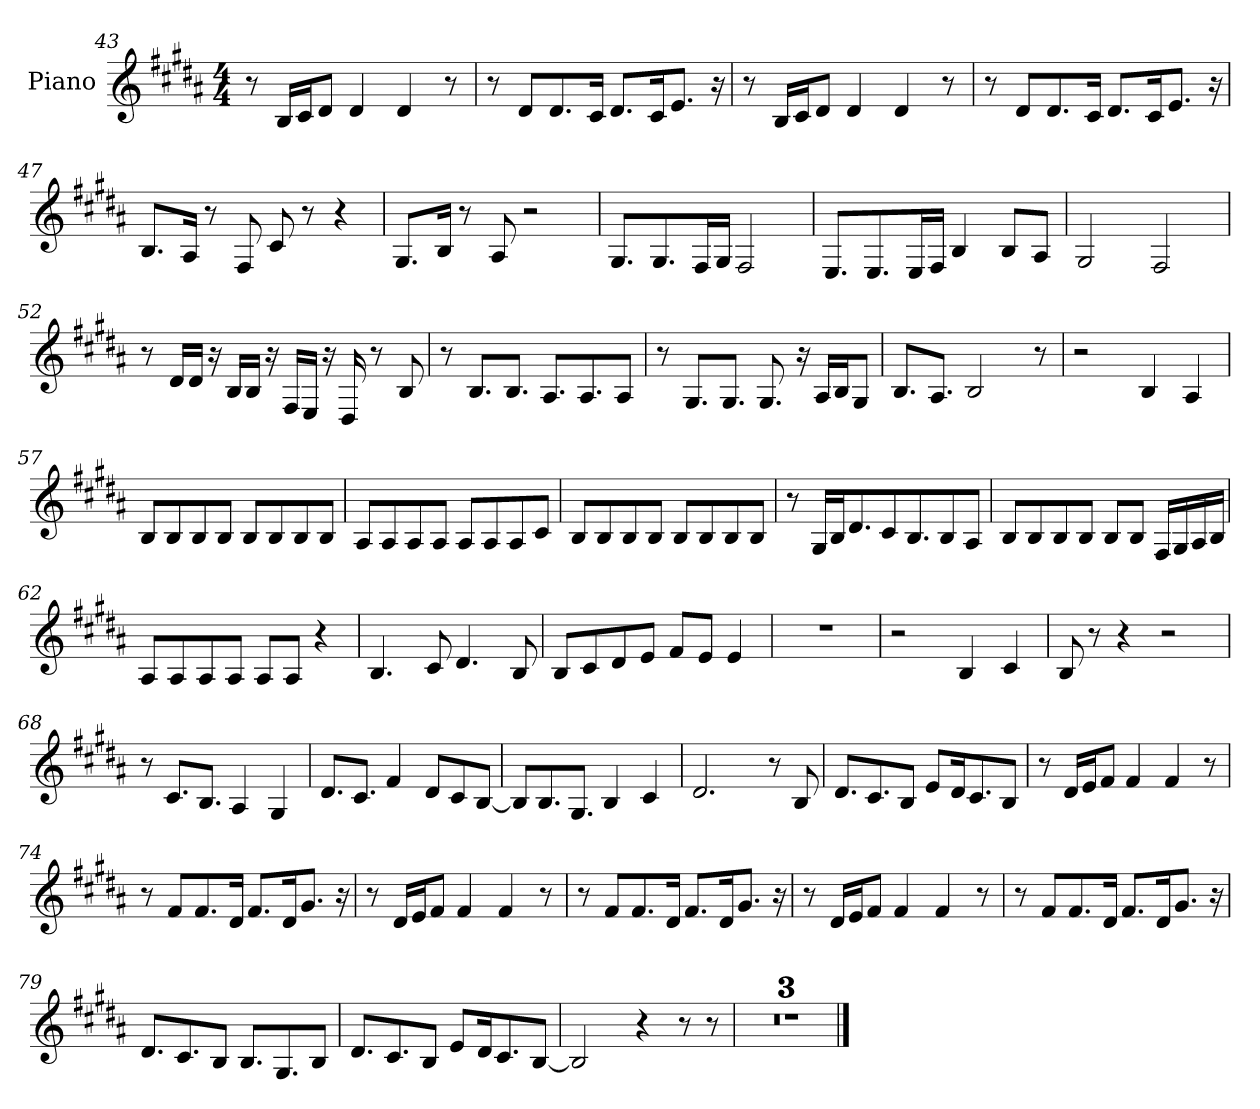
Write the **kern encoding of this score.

**kern
*part1
*staff1
*I"Piano
*I'Pno.
*clefG2
*k[f#c#g#d#a#]
*B:
*M4/4
=43
8r
16B/LL
16c#/J
8d#/J
4d#/
4d#/
8r
!!LO:PB:g=z
=44
8r
8d#/L
8.d#/
16c#/Jk
8.d#/L
16c#/K
8.e/J
16r
=45
8r
16B/LL
16c#/J
8d#/J
4d#/
4d#/
8r
=46
8r
8d#/L
8.d#/
16c#/Jk
8.d#/L
16c#/K
8.e/J
16r
=47
8.B/L
16A#/Jk
8r
8F#/
8c#/
8r
4r
!!LO:LB:g=z
=48
8.G#/L
16B/Jk
8r
8A#/
2r
=49
8.G#/L
8.G#/
16F#/L
16G#/JJ
2F#/
=50
8.E/L
8.E/
16E/L
16F#/JJ
4B/
8B/L
8A#/J
=51
2G#/
2F#/
=52
8r
16d#/LL
16d#/JJ
16r
16B/LL
16B/JJ
16r
16F#/LL
16E/JJ
16r
16D#/
8r
8B/
!!LO:LB:g=z
=53
8r
8.B/L
8.B/J
8.A#/L
8.A#/
8A#/J
=54
8r
8.G#/L
8.G#/J
8.G#/
16r
16A#/LL
16B/J
8G#/J
=55
8.B/L
8.A#/J
2B/
8r
=56
2r
4B/
4A#/
=57
8B/L
8B/
8B/
8B/J
8B/L
8B/
8B/
8B/J
!!LO:LB:g=z
=58
8A#/L
8A#/
8A#/
8A#/J
8A#/L
8A#/
8A#/
8c#/J
=59
8B/L
8B/
8B/
8B/J
8B/L
8B/
8B/
8B/J
=60
8r
16G#/LL
16B/J
8.d#/
8c#/
8.B/
8B/
8A#/J
=61
8B/L
8B/
8B/
8B/J
8B/L
8B/J
16F#/LL
16G#/
16A#/
16B/JJ
!!LO:LB:g=z
=62
8A#/L
8A#/
8A#/
8A#/J
8A#/L
8A#/J
4r
=63
4.B/
8c#/
4.d#/
8B/
=64
8B/L
8c#/
8d#/
8e/J
8f#/L
8e/J
4e/
=65
1r
=66
2r
4B/
4c#/
=67
8B/
8r
4r
2r
=68
8r
8.c#/L
8.B/J
4A#/
4G#/
!!LO:LB:g=z
=69
8.d#/L
8.c#/J
4f#/
8d#/L
8c#/
[8B/J
=70
8B/L]
8.B/
8.G#/J
4B/
4c#/
=71
2.d#/
8r
8B/
=72
8.d#/L
8.c#/
8B/J
8e/L
16d#/K
8.c#/
8B/J
=73
8r
16d#/LL
16e/J
8f#/J
4f#/
4f#/
8r
!!LO:LB:g=z
=74
8r
8f#/L
8.f#/
16d#/Jk
8.f#/L
16d#/K
8.g#/J
16r
=75
8r
16d#/LL
16e/J
8f#/J
4f#/
4f#/
8r
=76
8r
8f#/L
8.f#/
16d#/Jk
8.f#/L
16d#/K
8.g#/J
16r
=77
8r
16d#/LL
16e/J
8f#/J
4f#/
4f#/
8r
!!LO:LB:g=z
=78
8r
8f#/L
8.f#/
16d#/Jk
8.f#/L
16d#/K
8.g#/J
16r
=79
8.d#/L
8.c#/
8B/J
8.B/L
8.G#/
8B/J
=80
8.d#/L
8.c#/
8B/J
8e/L
16d#/K
8.c#/
[8B/J
=81
2B/]
4r
8r
8r
=82
1r
=83
1r
=84
1r
==
*-
